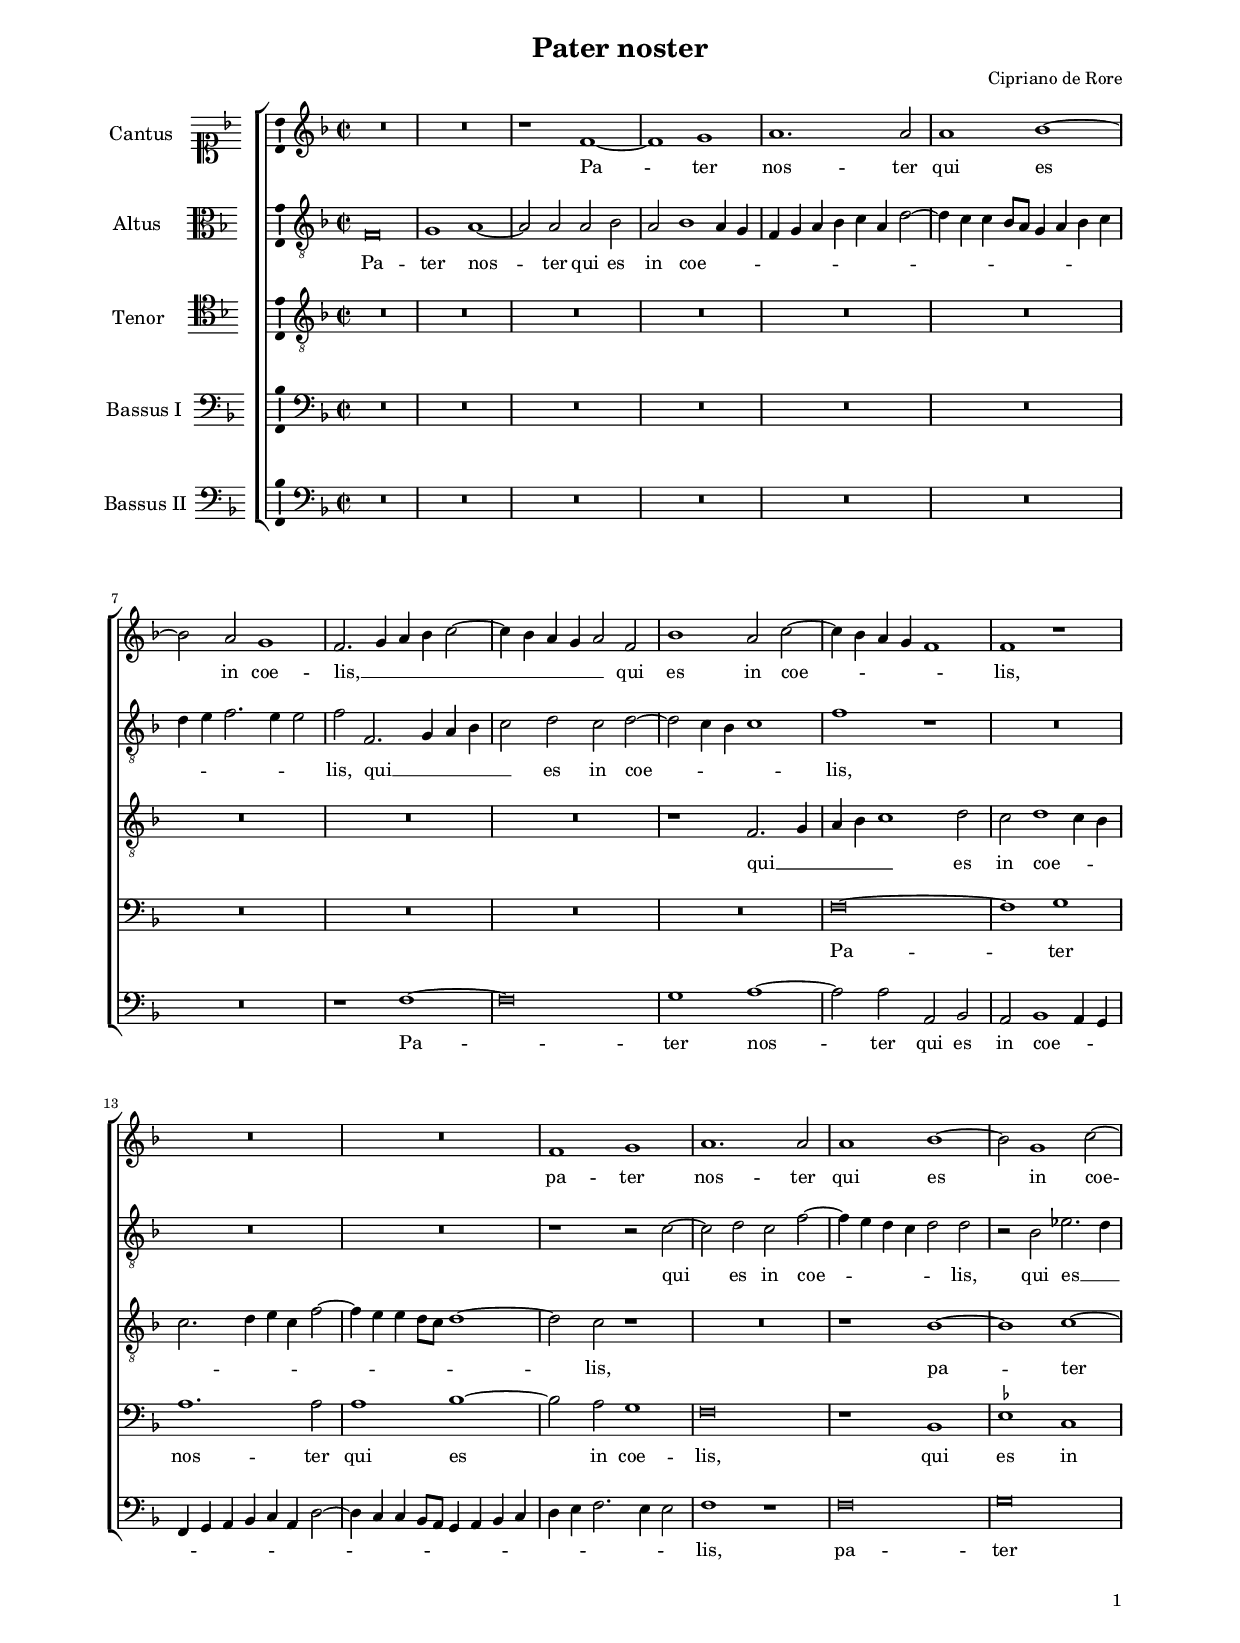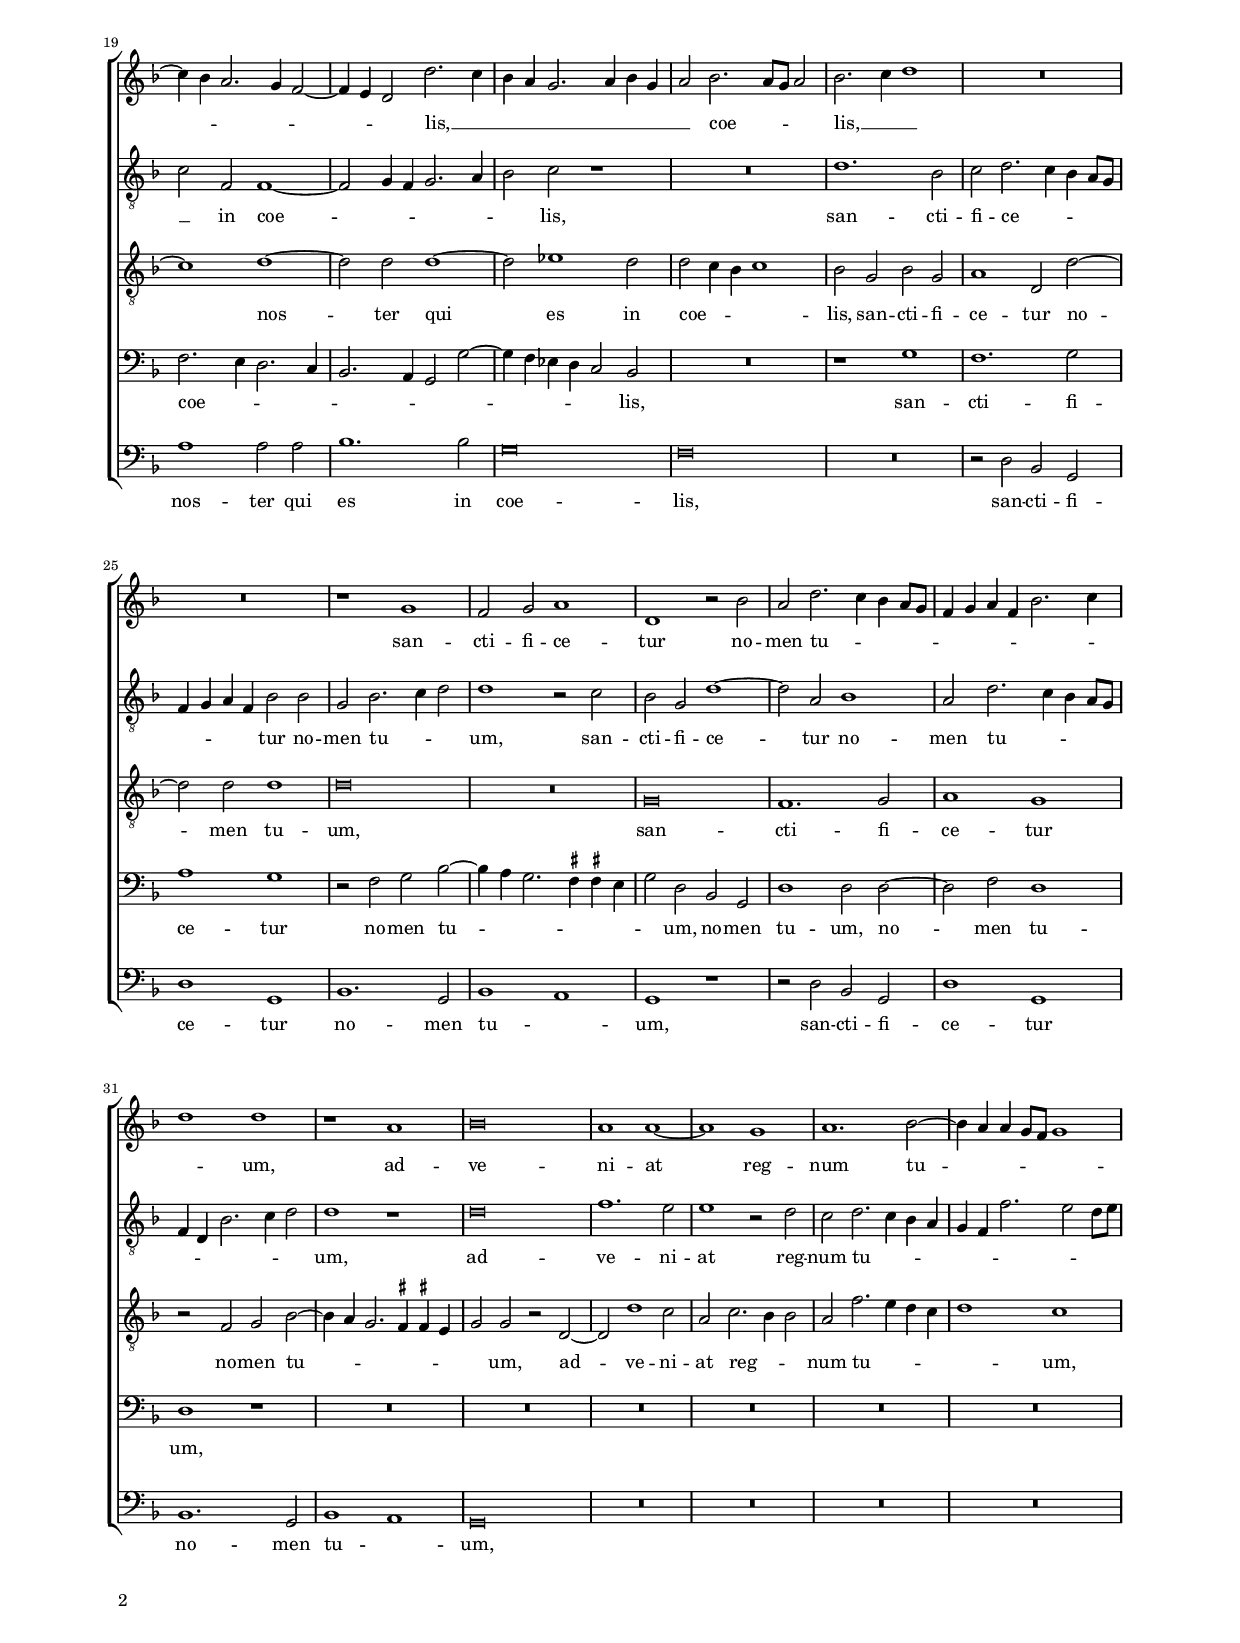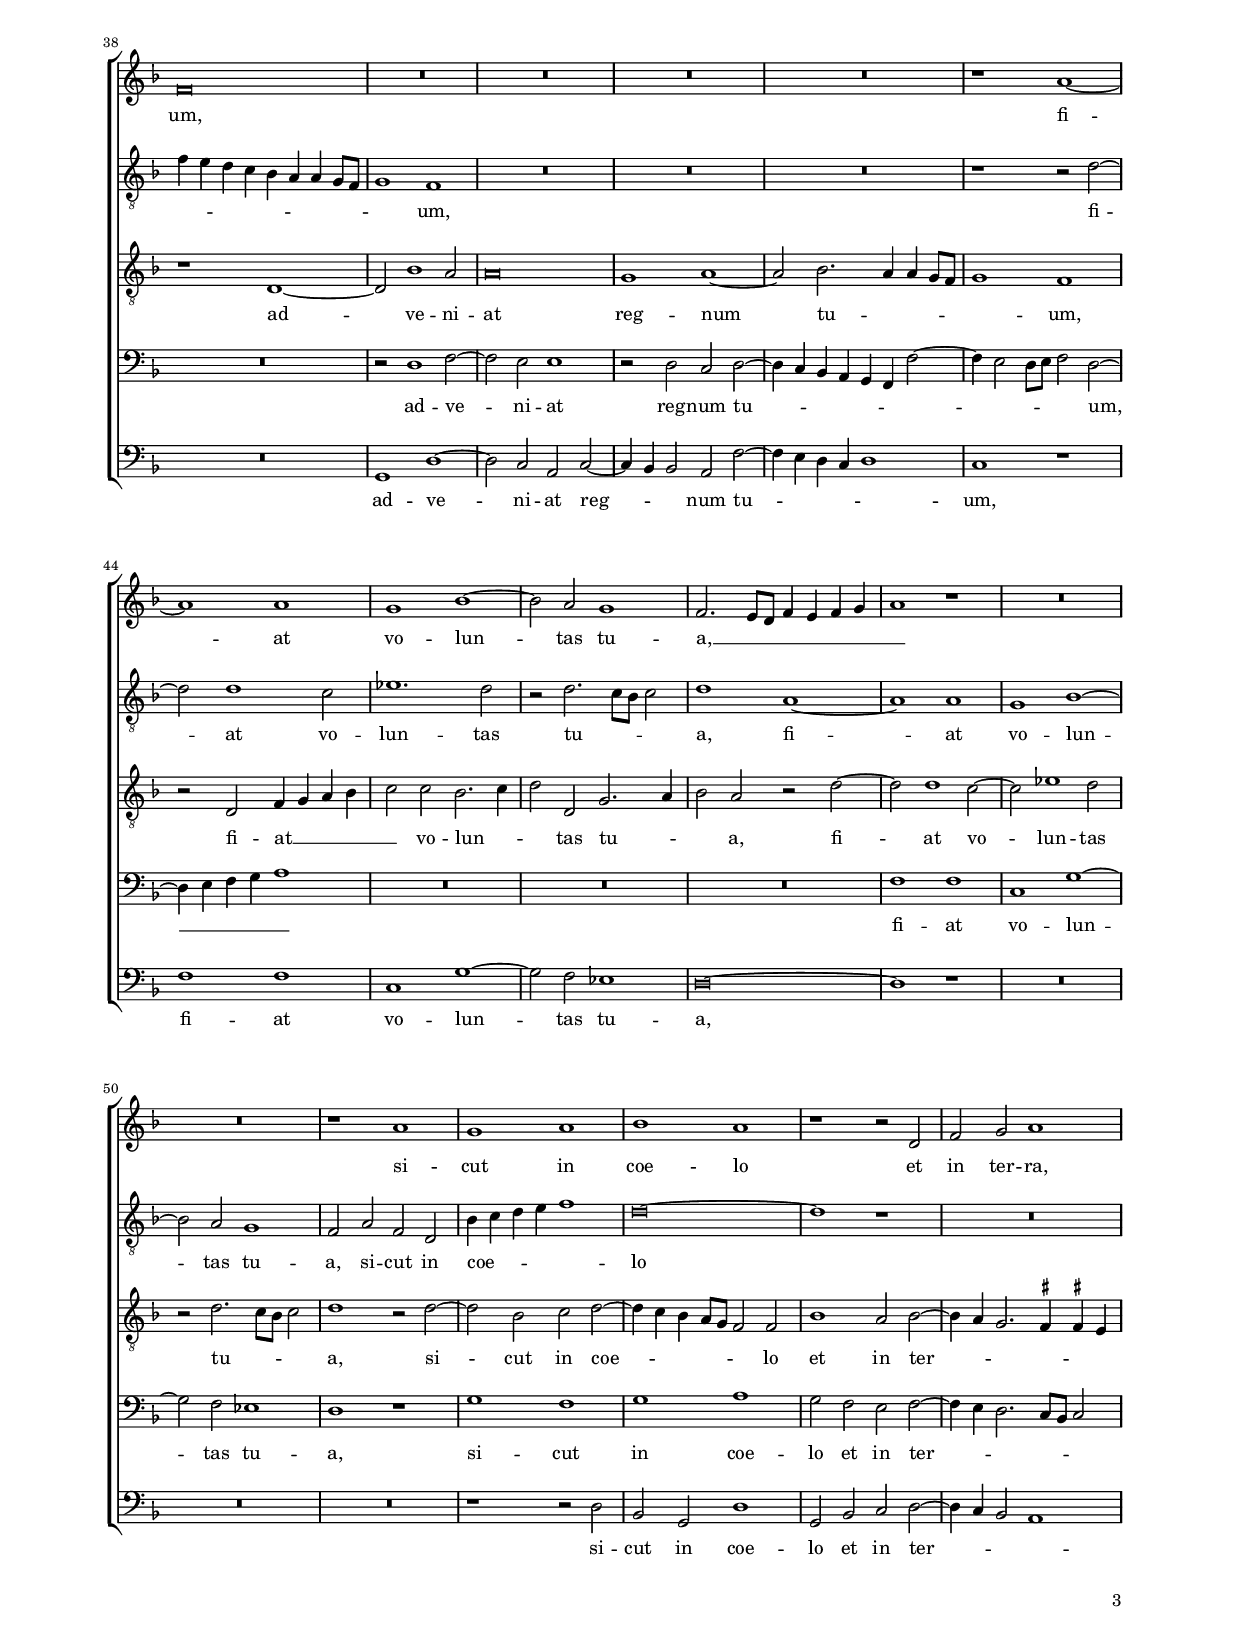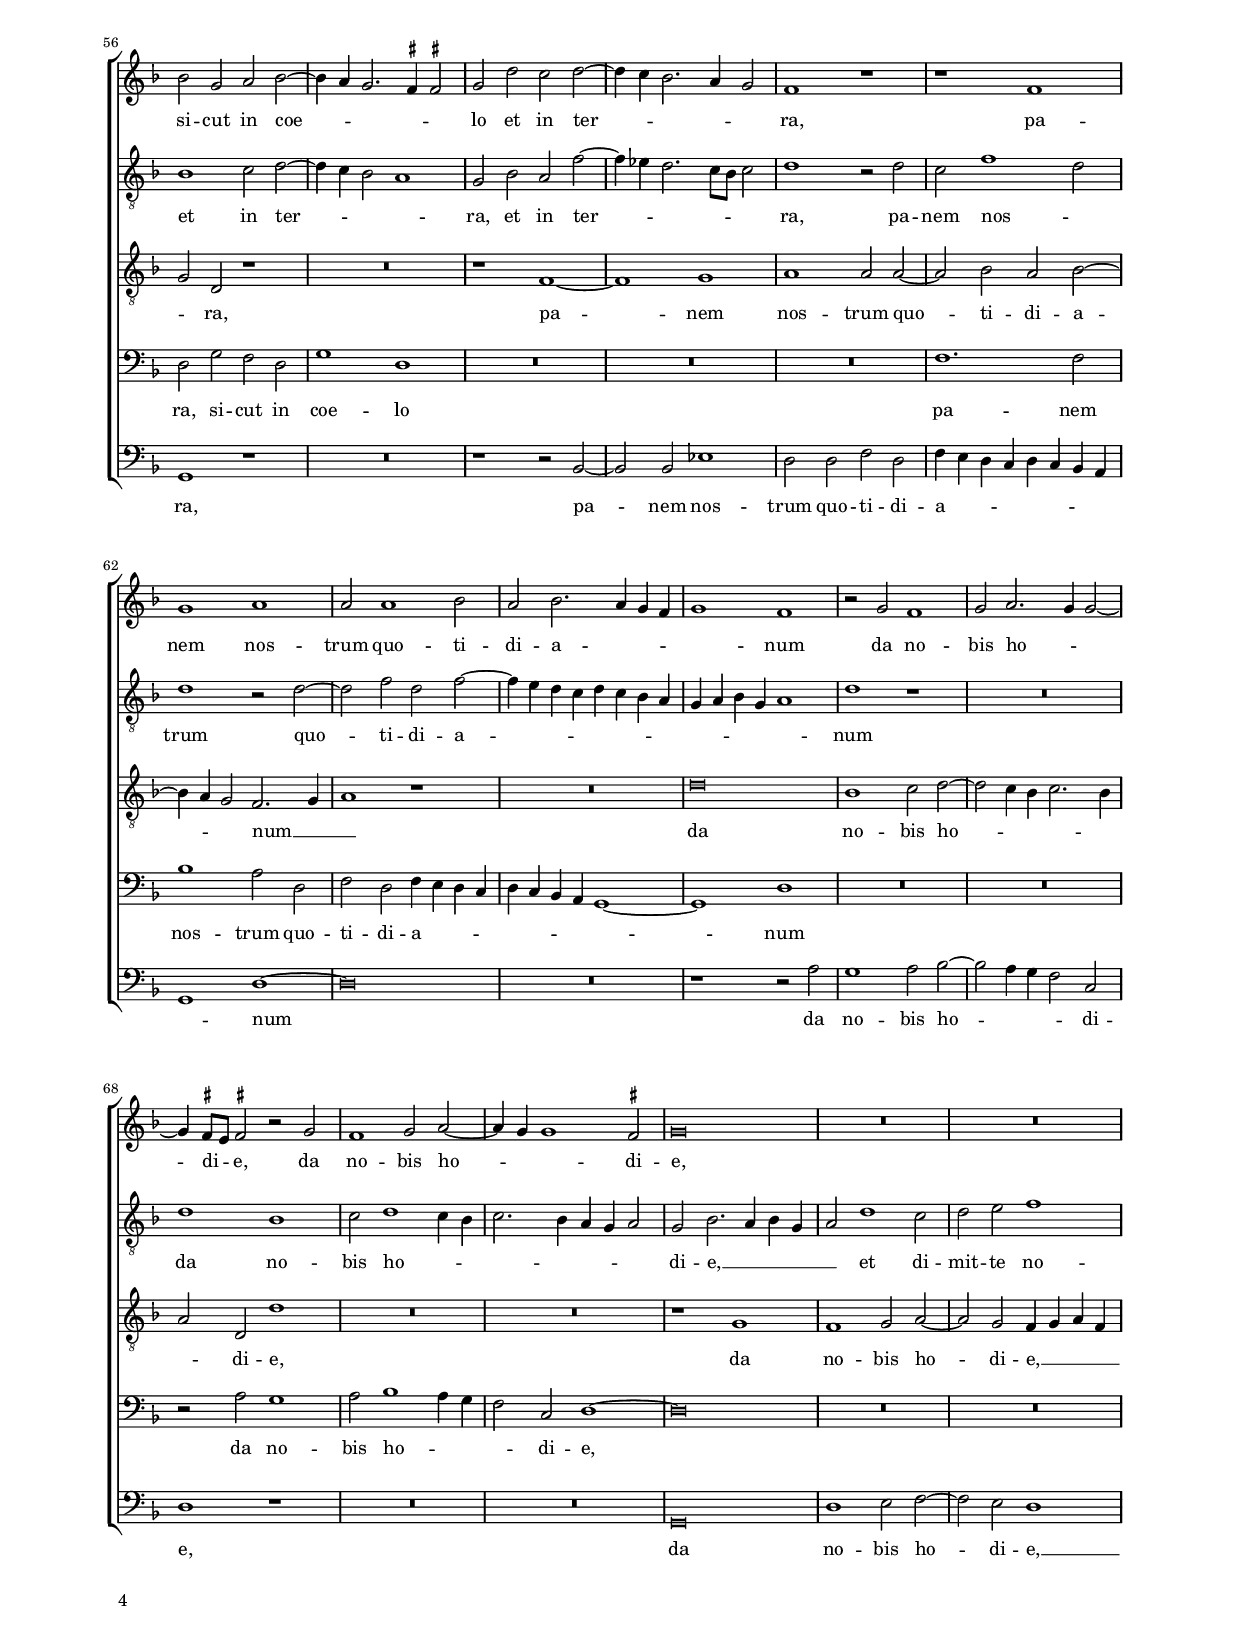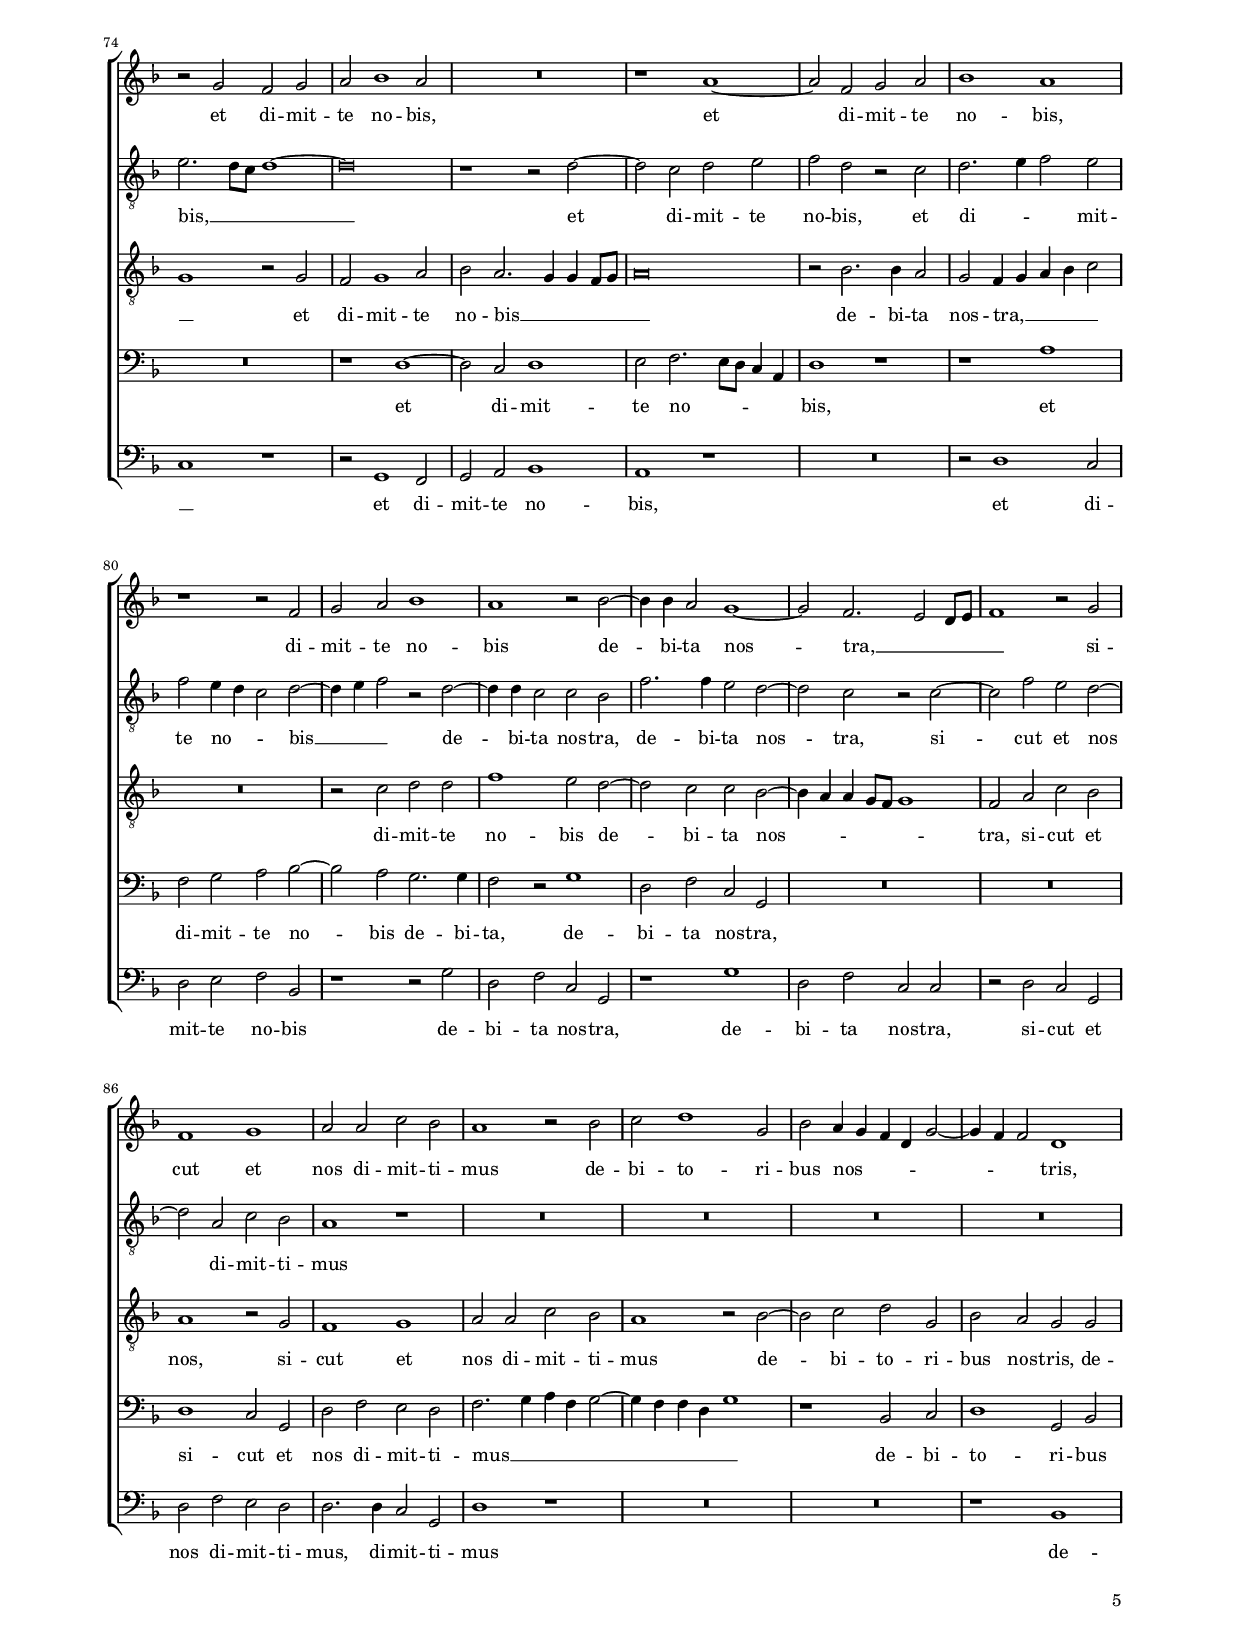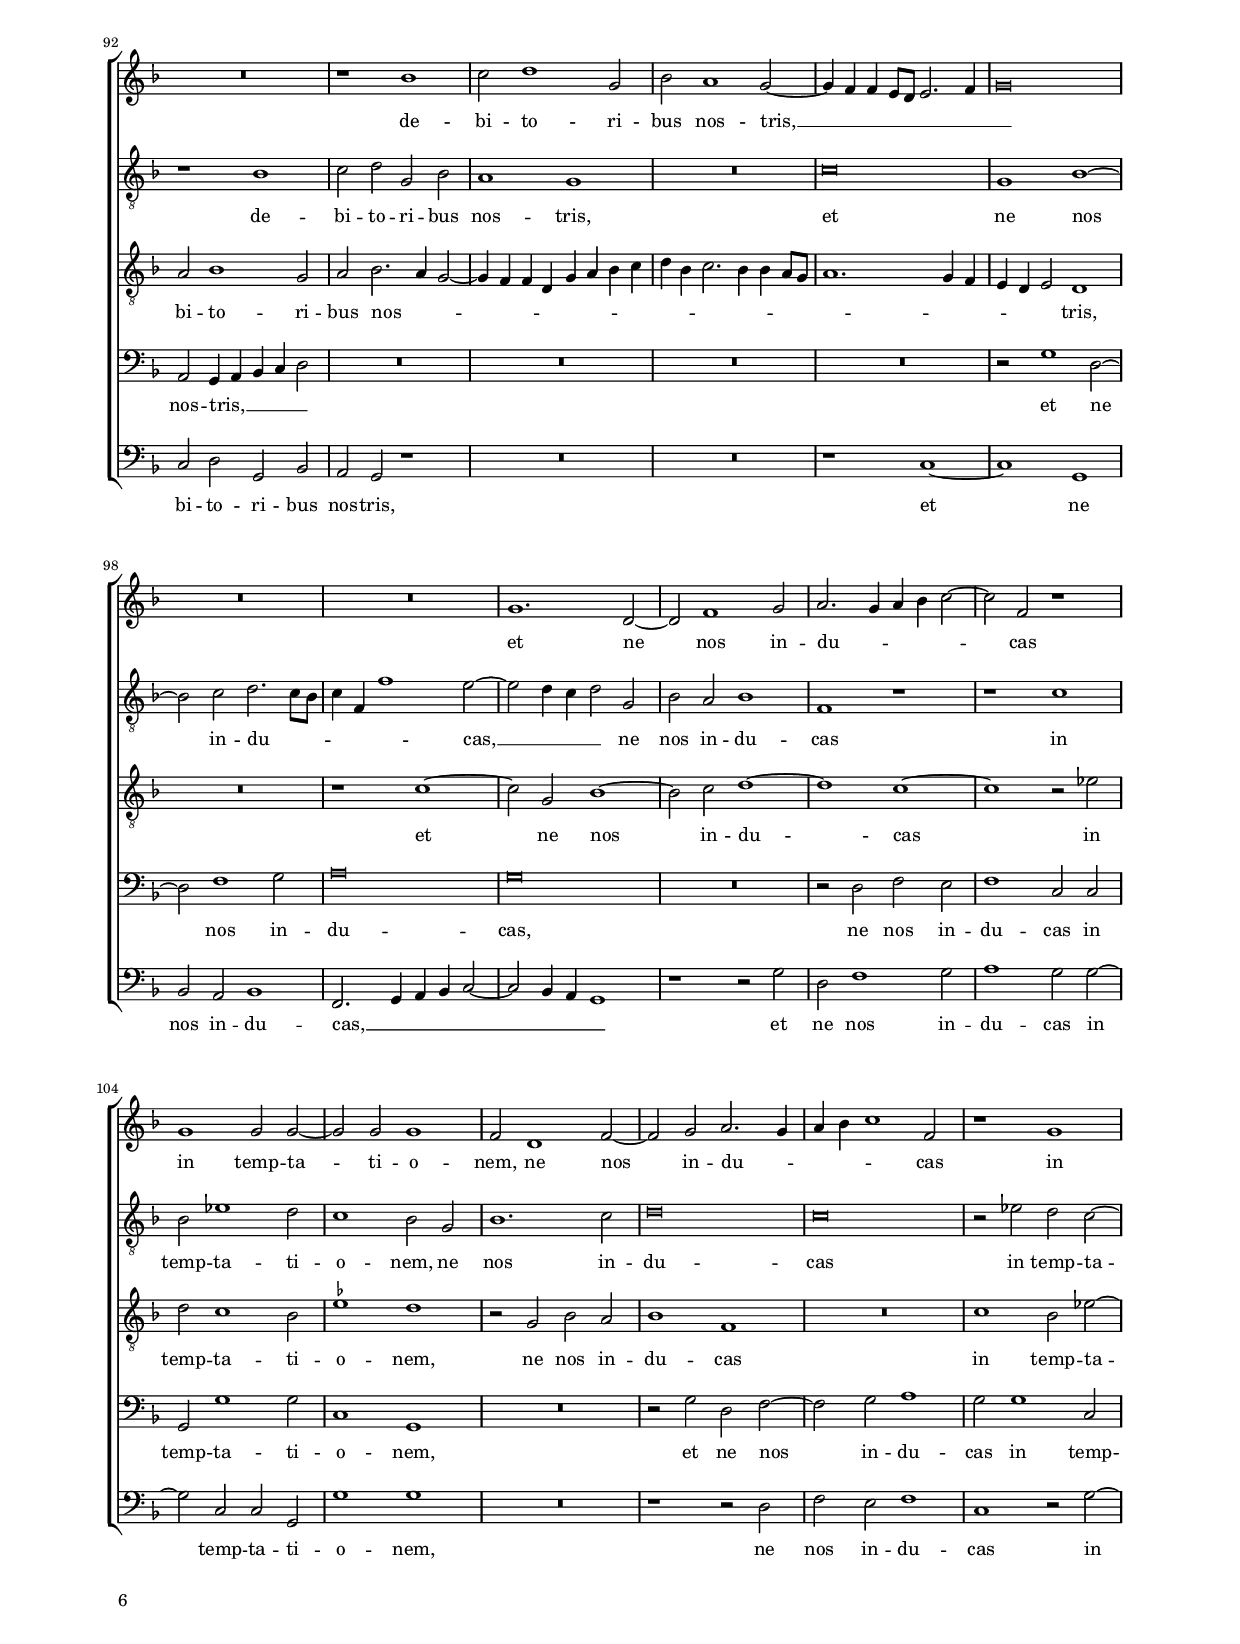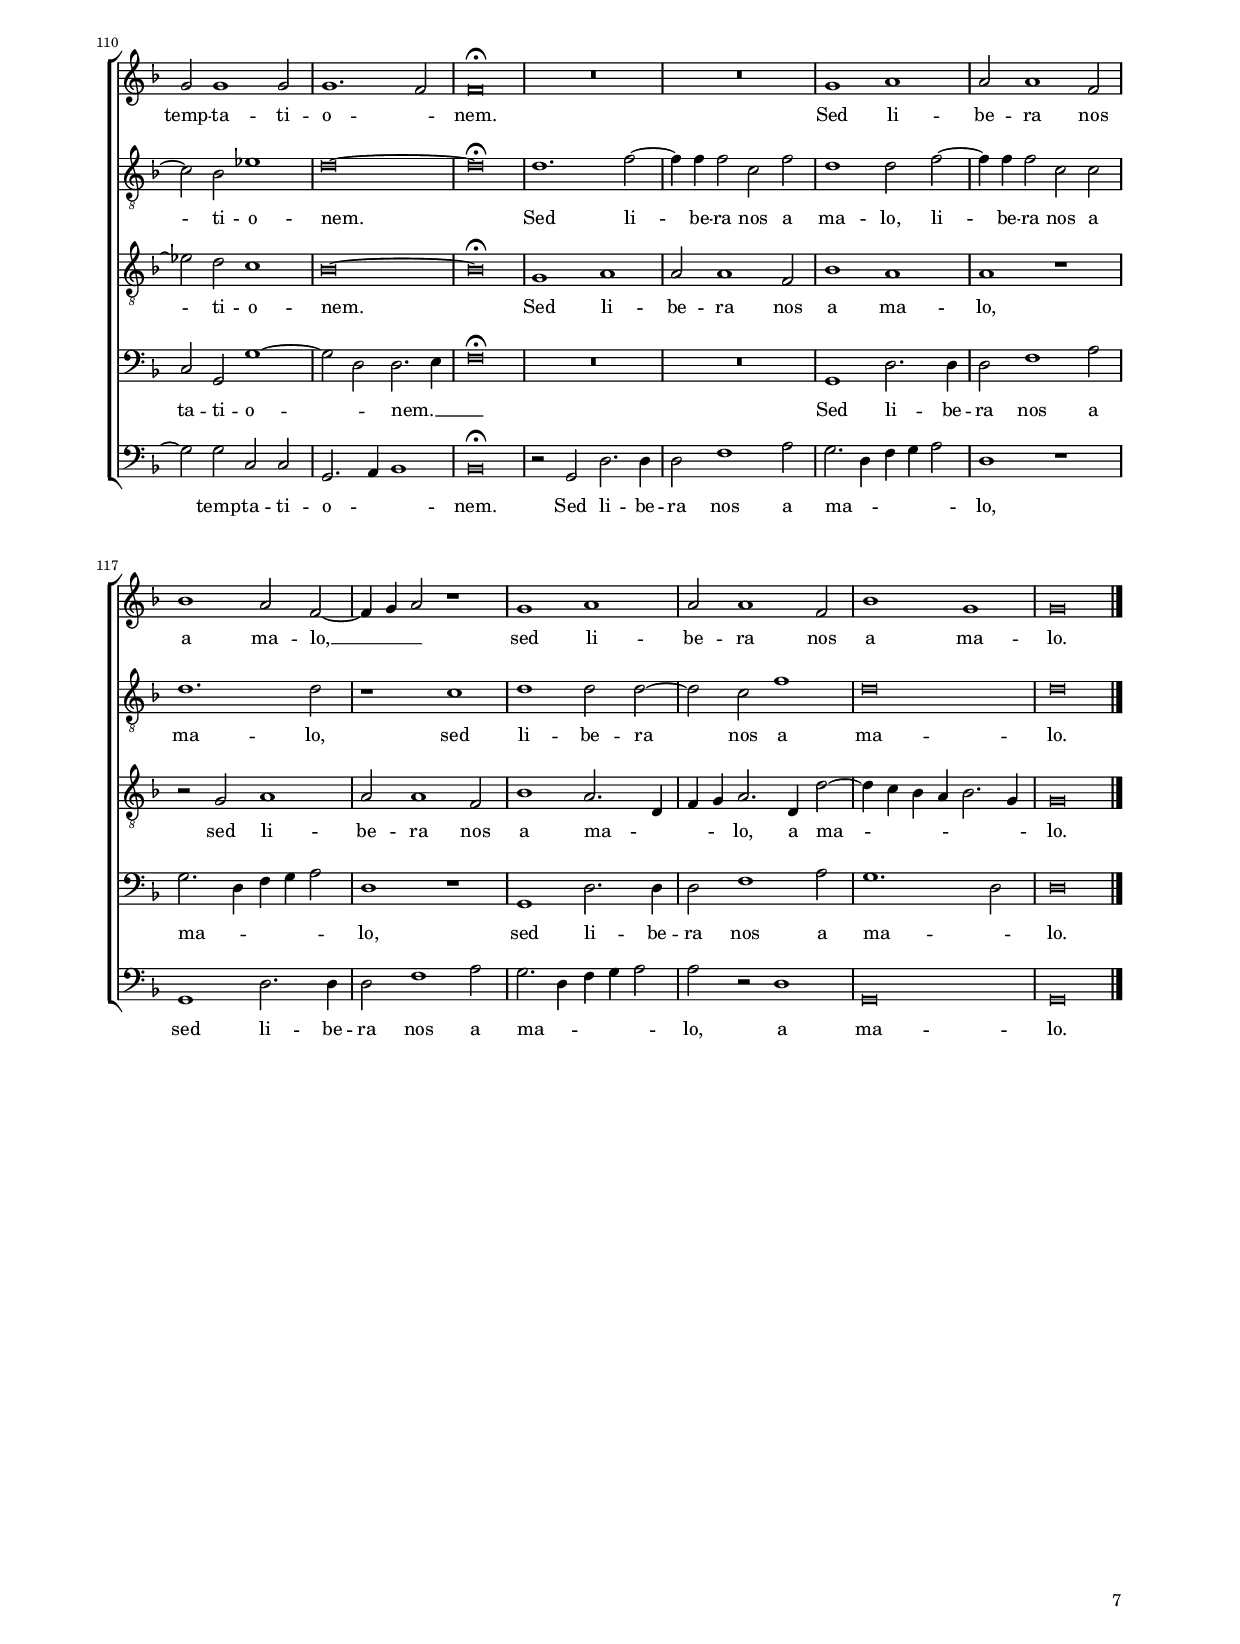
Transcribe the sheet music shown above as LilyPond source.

\header
{
  title="Pater noster"
  composer="Cipriano de Rore"
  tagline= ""
}

\version "2.18.2"
\language deutsch
#(set-global-staff-size 15)
% #(set-default-paper-size "letter")
#(ly:set-option 'point-and-click #f)


\paper
	{
	top-margin = 1.8 \cm
	bottom-margin = 1.2 \cm
	left-margin = 2 \cm
	right-margin = 2 \cm
	ragged-bottom = ##f
	ragged-last-bottom = ##t
	print-page-number = ##f
	system-system-spacing = #'((basic-distance . 17) (minimum-distance . 14) (padding . 7) (strechability . 150))
    oddFooterMarkup=\markup   \fill-line { "" \fromproperty #'page:page-number-string }
    evenFooterMarkup=\markup  \fill-line { \fromproperty #'page:page-number-string "" }
    last-bottom-spacing = #'((basic-distance . 12) (minimum-distance . 7) (padding . 4))
%	systems-per-page = 3
%   page-count = 3
%	min-systems-per-page = 3
	markup-system-spacing #'basic-distance = #12
%	print-all-headers = ##t
%	print-first-page-number = ##t
%	first-page-number = 1
	}

	
global = {
	\key f \major
	\time 2/2 \set Score.measureLength = #(ly:make-moment 2/1)
    \set Score.tempoHideNote = ##t
    \tempo 2 = 90
    \skip 1*2*122 \bar "|."
	}

	ficta = { \once \set suggestAccidentals = ##t }

	forget = #(define-music-function (parser location music) (ly:music?) #{
		\accidentalStyle forget
		$music
		\accidentalStyle default
		#})

	m = \melisma
	me = \melismaEnd
%	\mark \markup { \override #'(style . baroque) { \note  #"breve" #1 = \note #"breve." #1 } }



incipitcantus = \markup { \score {
	{
	\set Staff.instrumentName = \markup { \fontsize #1 "Cantus" }
	\key f \major
	\clef soprano
	s4 \bar ""
	}
	\layout  {
	raggedright = ##t
	indent = 1.6 \cm
	line-width = 2.2\cm
	\context { \Staff \remove Time_signature_engraver }
	\override Staff.Clef.Y-extent = #'(0 . 0)
	}} \hspace #1 }

      
incipitaltus = \markup { \score {
	{
	\set Staff.instrumentName = \markup { \fontsize #1 "Altus" }
	\key f \major
	\clef alto
	s4 \bar ""
	}
	\layout  {
	raggedright = ##t
	indent = 1.6 \cm
	line-width = 2.2\cm
	\context { \Staff \remove Time_signature_engraver }
	\override Staff.Clef.Y-extent = #'(0 . 0)
	}} \hspace #1 }


incipittenor = \markup { \score {
	{
	\set Staff.instrumentName = \markup { \fontsize #1 "Tenor" }
	\key f \major
	\clef tenor
	s4 \bar ""
	}
	\layout  {
	raggedright = ##t
	indent = 1.6 \cm
	line-width = 2.2\cm
	\context { \Staff \remove Time_signature_engraver }
	\override Staff.Clef.Y-extent = #'(0 . 0)
	}} \hspace #1 }
      
      
incipitquintus = \markup { \score {
	{
	\set Staff.instrumentName = \markup { \fontsize #1 "Bassus I" }
	\key f \major
	\clef bass
	s4 \bar ""
	}
	\layout  {
	raggedright = ##t
	indent = 1.6 \cm
	line-width = 2.2\cm
	\context { \Staff \remove Time_signature_engraver }
	\override Staff.Clef.Y-extent = #'(0 . 0)
	}} \hspace #1 }
      
      
incipitbassus = \markup { \score {
	{
	\set Staff.instrumentName = \markup { \fontsize #1 "Bassus II" }
	\key f \major
	\clef bass
	s4 \bar ""
	}
	\layout  {
	raggedright = ##t
	indent = 1.6 \cm
	line-width = 2.2\cm
	\context { \Staff \remove Time_signature_engraver }
	\override Staff.Clef.Y-extent = #'(0 . 0)
	}} \hspace #1 }


cantus =  \relative c''
	{
	R\breve
	R\breve
	r1 f,~
	f1 g
%5
	a1. a2 |
	a1 b~
	b2 a g1
	f2. g4 a b c2~
	c4 b a g a2 f
%10
	b1 a2 c~ |
	c4 b a g f1
	f1 r
	R\breve
	R\breve
%15
	f1 g |
	a1. a2
	a1 b~
	b2 g1 c2~
	c4 b a2. g4 f2~
%20
	f4 e d2 d'2. c4 |
	b4 a g2. a4 b g
	a2 b2. a8 g a2
	b2. c4 d1
	R\breve
%25
	R\breve |
	r1 g,
	f2 g a1
	d,1 r2 b'
	a2 d2. c4 b a8 g
%30
	f4 g a f b2. c4 |
	d1 d
	r1 a
	b\breve
	a1 a~
%35
	a1 g |
	a1. b2~
	b4 a a g8 f g1
	f\breve
	R\breve
%40
	R\breve |
	R\breve
	R\breve
	r1 a~
	a1 a
%45
	g1 b~ |
	b2 a g1
	f2. e8 d f4 e f g
	a1 r
	R\breve
%50
	R\breve |
	r1 a |
	g1 a
	b1 a
	r1 r2 d,
%55
	f2 g a1 |
	b2 g a b~
	b4 a g2. \ficta fis4 \ficta fis!2
	g2 d' c d~
	d4 c b2. a4 g2
%60
	f1 r |
	r1 f
	g1 a
	a2 a1 b2
	a2 b2. a4 g f
%65
	g1 f |
	r2 g f1
	g2 a2. g4 g2~
	g4 \ficta fis8 e \ficta fis!2 r g
	f1 g2 a~
%70
	a4 g g1 \ficta fis2 |
	g\breve
	R\breve
	R\breve
	r2 g f g
%75
	a2 b1 a2 |
	R\breve
	r1 a~
	a2 f g a
	b1 a
%80
	r1 r2 f |
	g2 a b1
	a1 r2 b~
	b4 b a2 g1~
	g2 f2. e2 d8 e
%85
	f1 r2 g |
	f1 g
	a2 a c b
	a1 r2 b
	c2 d1 g,2
%90
	b2 a4 g f d g2~ |
	g4 f f2 d1
	R\breve
	r1 b'
	c2 d1 g,2
%95
	b2 a1 g2~ |
	g4 f f e8 d e2. f4
	g\breve
	R\breve
	R\breve
%100
	g1. d2~ |
	d2 f1 g2
	a2. g4 a b c2~
	c2 f, r1
	g1 g2 g~
%105
	g2 g g1 |
	f2 d1 f2~
	f2 g a2. g4
	a4 b c1 f,2
	r1 g
%110
	g2 g1 g2 |
	g1. f2
	f\breve^\fermata
	R\breve
	R\breve
%115
	g1 a |
    a2 a1 f2
    b1 a2 f~
    f4 g a2 r1
    g1 a
%120
    a2 a1 f2 |
    b1 g
    g\breve |
	}


altus =  \relative c'
    {
	f,\breve
	g1 a~
	a2 a a b
	a2 b1 a4 g
%5
	f4 g a b c a d2~ |
	d4 c c b8 a g4 a b c
	d4 e f2. e4 e2
	f2 f,2. g4 a b
	c2 d c d~
%10
	d2 c4 b c1 |
	f1 r
	R\breve
	R\breve
	R\breve
%15
	r1 r2 c~ |
	c2 d c f~
	f4 e d c d2 d
	r2 b es2. d4
	c2 f, f1~
%20
	f2 g4 f g2. a4 |
	b2 c r1
	R\breve
	d1. b2
	c2 d2. c4 b a8 g
%25
	f4 g a f b2 b |
	g2 b2. c4 d2
	d1 r2 c
	b2 g d'1~
	d2 a b1
%30
	a2 d2. c4 b a8 g |
	f4 d b'2. c4 d2
	d1 r
	d\breve
	f1. e2
%35
	e1 r2 d |
	c2 d2. c4 b a
	g4 f f'2. e2 d8 e
	f4 e d c b a a g8 f
	g1 f
%40
	R\breve |
	R\breve
	R\breve
	r1 r2 d'~
	d2 d1 c2
%45
	es1. d2 |
	r2 d2. c8 b c2
	d1 a~
	a1 a
	g1 b~
%50
	b2 a g1 |
	f2 a f d
	b'4 c d e f1
	d\breve~
	d1 r
%55
	R\breve |
	b1 c2 d~
	d4 c b2 a1
	g2 b a f'~
	f4 es d2. c8 b c2
%60
	d1 r2 d |
	c2 f1 d2
	d1 r2 d~
	d2 f d f~
	f4 e d c d c b a
%65
	g4 a b g a1 |
	d1 r
	R\breve
	d1 b
	c2 d1 c4 b
%70
	c2. b4 a g a2 |
	g2 b2. a4 b g
	a2 d1 c2
	d2 e f1
	e2. d8 c d1~
%75
	d\breve |
	r1 r2 d~
	d2 c d e
	f2 d r c
	d2. e4 f2 e
%80
	f2 e4 d c2 d~ |
	d4 e f2 r d~
	d4 d c2 c b
	f'2. f4 e2 d~
	d2 c r c~
%85
	c2 f e d~ |
	d2 a c b
	a1 r
	R\breve
	R\breve
%90
	R\breve |
	R\breve
	r1 b
	c2 d g, b
	a1 g
%95
	R\breve |
	c\breve
	g1 b~
	b2 c d2. c8 b
	c4 f, f'1 e2~
%100
	e2 d4 c d2 g, |
	b2 a b1
	f1 r
	r1 c'
	b2 es1 d2
%105
	c1 b2 g |
	b1. c2
	d\breve
	c\breve
	r2 es d c~
%110
	c2 b es1 |
	d\breve~
	d\breve^\fermata
	d1. f2~
	f4 f f2 c f
%115
	d1 d2 f~ |
    f4 f f2 c c
    d1. d2
    r1 c
    d1 d2 d~
%120
    d2 c f1 |
    d\breve
    d\breve |
	}


tenor =  \relative c'
	{
	R\breve
	R\breve
	R\breve
	R\breve
%5
	R\breve |
	R\breve
	R\breve
	R\breve
	R\breve
%10
	r1 f,2. g4 |
	a4 b c1 d2
	c2 d1 c4 b
	c2. d4 e c f2~
	f4 e e d8 c d1~
%15
	d2 c r1 |
	R\breve
	r1 b~
	b1 c~
	c1 d~
%20
	d2 d d1~ |
	d2 es1 d2
	d2 c4 b c1
	b2 g b g
	a1 d,2 d'~
%25
	d2 d d1 |
	d\breve
	R\breve
	g,\breve
	f1. g2
%30
	a1 g |
	r2 f g b~
	b4 a g2. \ficta fis4 \ficta fis! e
	g2 g r d~
	d2 d'1 c2
%35
	a2 c2. b4 b2 |
	a2 f'2. e4 d c
	d1 c
	r1 d,~
	d2 b'1 a2
%40
	a\breve |
	g1 a~
	a2 b2. a4 a g8 f
	g1 f
	r2 d f4 g a b
%45
	c2 c b2. c4 |
	d2 d, g2. a4
	b2 a r d~
	d2 d1 c2~
	c2 es1 d2
%50
	r2 d2. c8 b c2 |
	d1 r2 d~
	d2 b c d~
	d4 c b a8 g f2 f
	b1 a2 b~
%55
	b4 a g2. \ficta fis4 \ficta fis!4 e |
	g2 d r1
	R\breve
	r1 f~
	f1 g
%60
	a1 a2 a~ |
	a2 b a b~
	b4 a g2 f2. g4
	a1 r
	R\breve
%65
	d\breve |
	b1 c2 d~
	d2 c4 b c2. b4
	a2 d, d'1
	R\breve
%70
	R\breve |
	r1 g,
	f1 g2 a~
	a2 g f4 g a f
	g1 r2 g
%75
	f2 g1 a2 |
	b2 a2. g4 g f8 g
	a\breve
	r2 b2. b4 a2
	g2 f4 g a b c2
%80
	R\breve |
	r2 c d d
	f1 e2 d~
	d2 c c b~
	b4 a a g8 f g1
%85
	f2 a c b |
	a1 r2 g
	f1 g
	a2 a c b
	a1 r2 b~
%90
	b2 c d g, |
	b2 a g g
	a2 b1 g2
	a2 b2. a4 g2~
	g4 f f d g a b c
%95
	d4 b c2. b4 b a8 g |
	a1. g4 f
	e4 d e2 d1
	R\breve
	r1 c'~
%100
	c2 g b1~ |
	b2 c d1~
	d1 c~
	c1 r2 es
	d2 c1 b2
%105
	\ficta es1 d |
	r2 g, b a
	b1 f
	R\breve
	c'1 b2 es~
%110
	es2 d c1 |
	b\breve~
	b\breve^\fermata
	g1 a
	a2 a1 f2
%115
	b1 a |
    a1 r
    r2 g a1
    a2 a1 f2
    b1 a2. d,4
%120
    f4 g a2. d,4 d'2~ |
    d4 c b a b2. g4
    g\breve |
	}


quintus  =  \relative c
	{
	R\breve
	R\breve
	R\breve
	R\breve
%5
	R\breve |
	R\breve
	R\breve
	R\breve
	R\breve
%10
	R\breve |
	f\breve~
	f1 g
	a1. a2
	a1 b~
%15
	b2 a g1 |
	f\breve
	r1 b,
	\ficta es1 c
	f2. e4 d2. c4
%20
	b2. a4 g2 g'~ |
	g4 f es d c2 b
	R\breve
	r1 g'
	f1. g2
%25
	a1 g |
	r2 f g b~
	b4 a g2. \ficta fis4 \ficta fis! e
	g2 d b g
	d'1 d2 d~
%30
	d2 f d1 |
	d1 r
	R\breve
	R\breve
	R\breve
%35
	R\breve |
	R\breve
	R\breve
	R\breve
	r2 d1 f2~
%40
	f2 e e1 |
	r2 d c d~
	d4 c b a g f f'2~
	f4 e2 d8 e f2 d~
	d4 e f g a1
%45
	R\breve |
	R\breve
	R\breve
	f1 f
	c1 g'~
%50
	g2 f es1 |
	d1 r
	g1 f
	g1 a
	g2 f e f~
%55
	f4 e d2. c8 b c2 |
	d2 g f d
	g1 d
	R\breve
	R\breve
%60
	R\breve |
	f1. f2
	b1 a2 d,
	f2 d f4 e d c
	d4 c b a g1~
%65
	g1 d' |
	R\breve
	R\breve
	r2 a' g1
	a2 b1 a4 g
%70
	f2 c d1~ |
	d\breve
	R\breve
	R\breve
	R\breve
%75
	r1 d~ |
	d2 c d1
	e2 f2. e8 d c4 a
	d1 r
	r1 a'
%80
	f2 g a b~ |
	b2 a g2. g4
	f2 r g1
	d2 f c g
	R\breve
%85
	R\breve |
	d'1 c2 g
	d'2 f e d
	f2. g4 a f g2~
	g4 f f d g1
%90
	r1 b,2 c |
	d1 g,2 b
	a2 g4 a b c d2
	R\breve
	R\breve
%95
	R\breve |
	R\breve
	r2 g1 d2~
	d2 f1 g2
	a\breve
%100
	g\breve |
	R\breve
	r2 d f e
	f1 c2 c
	g2 g'1 g2
%105
	c,1 g |
	R\breve
	r2 g' d f~
	f2 g a1
	g2 g1 c,2
%110
	c2 g g'1~ |
	g2 d d2. e4
	f\breve^\fermata
	R\breve
	R\breve
%115
	g,1 d'2. d4 |
    d2 f1 a2
    g2. d4 f g a2
    d,1 r
    g,1 d'2. d4
%120
    d2 f1 a2 |
    g1. d2
    d\breve |
	}


bassus  =  \relative c
	{
	R\breve
	R\breve
	R\breve
	R\breve
%5
	R\breve |
	R\breve
	R\breve
	r1 f~
	f\breve
%10
	g1 a~ |
	a2 a a, b
	a2 b1 a4 g
	f4 g a b c a d2~
	d4 c c b8 a g4 a b c
%15
	d4 e f2. e4 e2 |
	f1 r
	f\breve
	g\breve
	a1 a2 a
%20
	b1. b2 |
	g\breve
	f\breve
	R\breve
	r2 d b g
%25
	d'1 g, |
	b1. g2
	b1 a
	g1 r
	r2 d' b g
%30
	d'1 g, |
	b1. g2
	b1 a
	g\breve
	R\breve
%35
	R\breve |
	R\breve
	R\breve
	R\breve
	g1 d'~
%40
	d2 c a c~
	c4 b b2 a f'~
	f4 e d c d1
	c1 r
	f1 f
%45
	c1 g'~ |
	g2 f es1
	d\breve~
	d1 r
	R\breve
%50
	R\breve |
	R\breve
	r1 r2 d
	b2 g d'1
	g,2 b c d~
%55
	d4 c b2 a1 |
	g1 r
	R\breve
	r1 r2 b~
	b2 b es1
%60
	d2 d f d |
	f4 e d c d c b a
	g1 d'~
	d\breve
	R\breve
%65
	r1 r2 a' |
	g1 a2 b~
	b2 a4 g f2 c
	d1 r
	R\breve
%70
	R\breve |
	g,\breve
	d'1 e2 f~
	f2 e d1
	c1 r
%75
	r2 g1 f2 |
	g2 a b1
	a1 r
	R\breve
	r2 d1 c2
%80
	d2 e f b, |
	r1 r2 g'
	d2 f c g
	r1 g'
	d2 f c c
%85
	r2 d c g |
	d'2 f e d
	d2. d4 c2 g
	d'1 r
	R\breve
%90
	R\breve |
	r1 b
	c2 d g, b
	a2 g r1
	R\breve
%95
	R\breve |
	r1 c~
	c1 g
	b2 a b1
	f2. g4 a b c2~
%100
	c2 b4 a g1 |
	r1 r2 g'
	d2 f1 g2
	a1 g2 g~
	g2 c, c g
%105
	g'1 g |
	R\breve
	r1 r2 d
	f2 e f1
	c1 r2 g'~
%110
	g2 g c, c |
	g2. a4 b1
	b\breve^\fermata
    r2 g d'2. d4
	d2 f1 a2
%115
	g2. d4 f g a2
	d,1 r |
    g,1 d'2. d4
    d2 f1 a2
    g2. d4 f4 g a2
%120
    a2 r d,1 |
    g,\breve
    g\breve |
	}


lyricscantus = \lyricmode {
	Pa -- ter nos -- ter qui es in coe -- lis, __ _ _ _ _ _ _ _ _
    qui es in coe -- _ _ _ _ lis,
    pa -- ter nos -- ter qui es in coe -- _ _ _ _ _ _ lis, __ _ _ _ _ _ _ _ _
    coe -- _ _ _ lis, __ _ _
    san -- cti -- fi -- ce -- tur no -- men tu -- _ _ _ _ _ _ _ _ _ _ _ um,
    ad -- ve -- ni -- at reg -- num tu -- _ _ _ _ _ um,
    fi -- at vo -- lun -- tas tu -- a, __ _ _ _ _ _ _ _
    si -- cut in coe -- lo et in ter -- ra,
    si -- cut in coe -- _ _ _ _ lo et in ter -- _ _ _ _ ra,
    pa -- nem nos -- trum quo -- ti -- di -- a -- _ _ _ _ num da no -- bis ho -- _ _ di -- _ e,
    da no -- bis ho -- _ _ di -- e,
    et di -- mit -- te no -- bis,
    et di -- mit -- te no -- bis,
    di -- mit -- te no -- bis de -- bi -- ta nos -- tra, __ _ _ _ _
    si -- cut et nos di -- mit -- ti -- mus de -- bi -- to -- ri -- bus nos -- _ _ _ _ _ _ tris,
    de -- bi -- to -- ri -- bus nos -- tris, __ _ _ _ _ _ _ _
    et ne nos in -- du -- _ _ _ _ cas in temp -- ta -- ti -- o -- nem,
    ne nos in -- du -- _ _ _ _ cas in temp -- ta -- ti -- o -- _ nem.
    Sed li -- be -- ra nos a ma -- lo, __ _ _
    sed li -- be -- ra nos a ma -- lo.
	}


lyricsaltus = \lyricmode {
	Pa -- ter nos -- ter qui es in coe -- _ _ _ _ _ _ _ _ _ _ _ _ _ _ _ _ _ _ _ _ _ _ lis,
    qui __ _ _ _ _ es in coe -- _ _ _ lis,
    qui es in coe -- _ _ _ _ lis,
    qui es __ _ _ in coe -- _ _ _ _ _ lis,
    san -- cti -- fi -- ce -- _ _ _ _ _ _ _ _ tur no -- men tu -- _ _ um,
    san -- cti -- fi -- ce -- tur no -- men tu -- _ _ _ _ _ _ _ _ _ um,
    ad -- ve -- ni -- at reg -- num tu -- _ _ _ _ _ _ _ _ _ _ _ _ _ _ _ _ _ _ _ um,
    fi -- at vo -- lun -- tas tu -- _ _ _ a,
    fi -- at vo -- lun -- tas tu -- a,
    si -- cut in coe -- _ _ _ _ lo et in ter -- _ _ _ ra,
    et in ter -- _ _ _ _ _ ra,
    pa -- nem nos -- _ trum quo -- ti -- di -- a -- _ _ _ _ _ _ _ _ _ _ _ _ num
    da no -- bis ho -- _ _ _ _ _ _ _ di -- e, __ _ _ _ _
    et di -- mit -- te no -- bis, __ _ _ _ 
    et di -- mit -- te no -- bis,
    et di -- _ _ mit -- te no -- _ _ bis __ _ _ de -- bi -- ta nos -- tra,
    de -- bi -- ta nos -- tra,
    si -- cut et nos di -- mit -- ti -- mus de -- bi -- to -- ri -- bus nos -- tris,
    et ne nos in -- du -- _ _ _ _ _ cas, __ _ _ _
    ne nos in -- du -- cas in temp -- ta -- ti -- o -- nem,
    ne nos in -- du -- cas in temp -- ta -- ti -- o -- nem.
    Sed li -- be -- ra nos a ma -- lo,
    li -- be -- ra nos a ma -- lo,
    sed li -- be -- ra nos a ma -- lo.
	}


lyricstenor = \lyricmode {
	qui __ _ _ _ _ es in coe -- _ _ _ _ _ _ _ _ _ _ _ _ lis,
    pa -- ter nos -- ter qui es in coe -- _ _ _ lis,
    san -- cti -- fi -- ce -- tur no -- men tu -- um,
    san -- cti -- fi -- ce -- tur no -- men tu -- _ _ _ _ _ _ um,
    ad -- ve -- ni -- at reg -- _ _ num tu -- _ _ _ _ um,
    ad -- ve -- ni -- at reg -- num tu -- _ _ _ _ _ um,
    fi -- at __ _ _ _ _ vo -- lun -- _ _ tas tu -- _ _ a,
    fi -- at vo -- lun -- tas tu -- _ _ _ a,
    si -- cut in coe -- _ _ _ _ _ lo et in ter -- _ _ _ _ _ _ ra,
    pa -- nem nos -- trum quo -- ti -- di -- a -- _ _ num __ _ _ da no -- bis ho -- _ _ _ _ _ di -- e,
    da no -- bis ho -- di -- e, __ _ _ _ _
    et di -- mit -- te no -- bis __ _ _ _ _ _ de -- bi -- ta nos -- tra, __ _ _ _ _
    di -- mit -- te no -- bis de -- bi -- ta nos -- _ _ _ _ _ tra,
    si -- cut et nos,
    si -- cut et nos di -- mit -- ti -- mus de -- bi -- to -- ri -- bus nos -- tris,
    de -- bi -- to -- ri -- bus nos -- _ _ _ _ _ _ _ _ _ _ _ _ _ _ _ _ _ _ _ _ _ _ tris,
    et ne nos in -- du -- cas in temp -- ta -- ti -- o -- nem,
    ne nos in -- du -- cas in temp -- ta -- ti -- o -- nem.
    Sed li -- be -- ra nos a ma -- lo,
    sed li -- be -- ra nos a ma -- _ _ _ lo,
    a ma -- _ _ _ _ _ lo.
	}


lyricsquintus = \lyricmode {
	Pa -- ter nos -- ter qui es in coe -- lis,
    qui es in coe -- _ _ _ _ _ _ _ _ _ _ _ lis,
    san -- cti -- fi -- ce -- tur no -- men tu -- _ _ _ _ _ _ um,
    no -- men tu -- um,
    no -- men tu -- um,    
    ad -- ve -- ni -- at reg -- num tu -- _ _ _ _ _ _ _ _ _ _ um, __ _ _ _ _
    fi -- at vo -- lun -- tas tu -- a,
    si -- cut in coe -- lo et in ter -- _ _ _ _ _ ra,
    si -- cut in coe -- lo
    pa -- nem nos -- trum quo -- ti -- di -- a -- _ _ _ _ _ _ _ _ num da no -- bis ho -- _ _ _ di -- e,    
    et di -- mit -- te no -- _ _ _ _ bis,
    et di -- mit -- te no -- bis de -- bi -- ta,
    de -- bi -- ta nos -- tra,
    si -- cut et nos di -- mit -- ti -- mus __ _ _ _ _ _ _ _ _ de -- bi -- to -- ri -- bus nos -- tris, __ _ _ _ _    
    et ne nos in -- du -- cas,
    ne nos in -- du -- cas in temp -- ta -- ti -- o -- nem,
    et ne nos in -- du -- cas in temp -- ta -- ti -- o -- _ nem. __ _ _
    Sed li -- be -- ra nos a ma -- _ _ _ _ lo,
    sed li -- be -- ra nos a ma -- _ lo.
	}


lyricsbassus = \lyricmode {
	Pa -- ter nos -- ter qui es in coe -- _ _ _ _ _ _ _ _ _ _ _ _ _ _ _ _ _ _ _ _ _ _ lis,
    pa -- ter nos -- ter qui es in coe -- lis,
    san -- cti -- fi -- ce -- tur no -- men tu -- _ um,
    san -- cti -- fi -- ce -- tur no -- men tu -- _ um,    
    ad -- ve -- ni -- at reg -- _ _ num tu -- _ _ _ _ um,
    fi -- at vo -- lun -- tas tu -- a,
    si -- cut in coe -- lo et in ter -- _ _ _ ra,
    pa -- nem nos -- trum quo -- ti -- di -- a -- _ _ _ _ _ _ _ _ num da no -- bis ho -- _ _ _ di -- e,
    da no -- bis ho -- di -- e, __ _    
    et di -- mit -- te no -- bis,
    et di -- mit -- te no -- bis de -- bi -- ta nos -- tra,
    de -- bi -- ta nos -- tra,
    si -- cut et nos di -- mit -- ti -- mus,
    di -- mit -- ti -- mus de -- bi -- to -- ri -- bus nos -- tris,
    et ne nos in -- du -- cas, __ _ _ _ _ _ _ _
    et ne nos in -- du -- cas in temp -- ta -- ti -- o -- nem,
    ne nos in -- du -- cas in temp -- ta -- ti -- o -- _ _ nem.
    Sed li -- be -- ra nos a ma -- _ _ _ _ lo,
    sed li -- be -- ra nos a ma -- _ _ _ _ lo,
    a ma -- lo.
	}


\score
{  
    % \transpose {
	\new ChoirStaff \with { \override StaffGrouper.staff-staff-spacing.basic-distance = #12 }
	<<

	\new Staff << \global
	\new Voice="v1" {
		\set Staff.instrumentName=\incipitcantus
%		\set Staff.instrumentName= "S"
		\set Staff.midiInstrument = "reed organ"
		\clef violin
		\cantus }
	\new Lyrics \lyricsto "v1" {\lyricscantus }
	>>


	\new Staff << \global
	\new Voice="v2" {
		\set Staff.instrumentName=\incipitaltus
%		\set Staff.instrumentName= "A"
		\set Staff.midiInstrument = "reed organ"
        \clef "G_8"
		\altus}
	\new Lyrics \lyricsto "v2" {\lyricsaltus }
	>>


	\new Staff << \global
	\new Voice="v3" {
		\set Staff.instrumentName=\incipittenor
%		\set Staff.instrumentName= "T"
		\set Staff.midiInstrument = "reed organ"
		\clef "G_8"
		\tenor }
	\new Lyrics \lyricsto "v3" {\lyricstenor }
	>>


	\new Staff << \global
	\new Voice="v5" {
		\set Staff.instrumentName=\incipitquintus
%		\set Staff.instrumentName= "Q"
		\set Staff.midiInstrument = "reed organ"
		\clef bass
		\quintus}
	\new Lyrics \lyricsto "v5" {\lyricsquintus }
	>>


	\new Staff << \global
	\new Voice="v4" {
		\set Staff.instrumentName=\incipitbassus
%		\set Staff.instrumentName= "B"
		\set Staff.midiInstrument = "reed organ"
		\clef bass 
		\bassus }
	\new Lyrics \lyricsto "v4" {\lyricsbassus}
	>>

	>>
	% } % transpose

	\layout
	{
	indent = 2.5\cm
	\context { \Lyrics \override VerticalAxisGroup.nonstaff-relatedstaff-spacing.padding = #1.4 }
%	\context { \Lyrics \override LyricText.font-size = #1 }
	\context { \Staff \override TimeSignature.break-visibility = #end-of-line-invisible }
	\context { \Staff \consists "Ambitus_engraver" }
%   \context { \Staff \consists "Custos_engraver" }
%   \context { \Staff \override Custos.style = #'mensural }
%	\context { \Voice \override Slur.transparent = ##t }
	\context { \Score \override BarNumber.padding = #2 }
	\context { \Voice \override NoteHead.style = #'baroque }
	}

\midi
	{
    	
	}

}


% EOF
